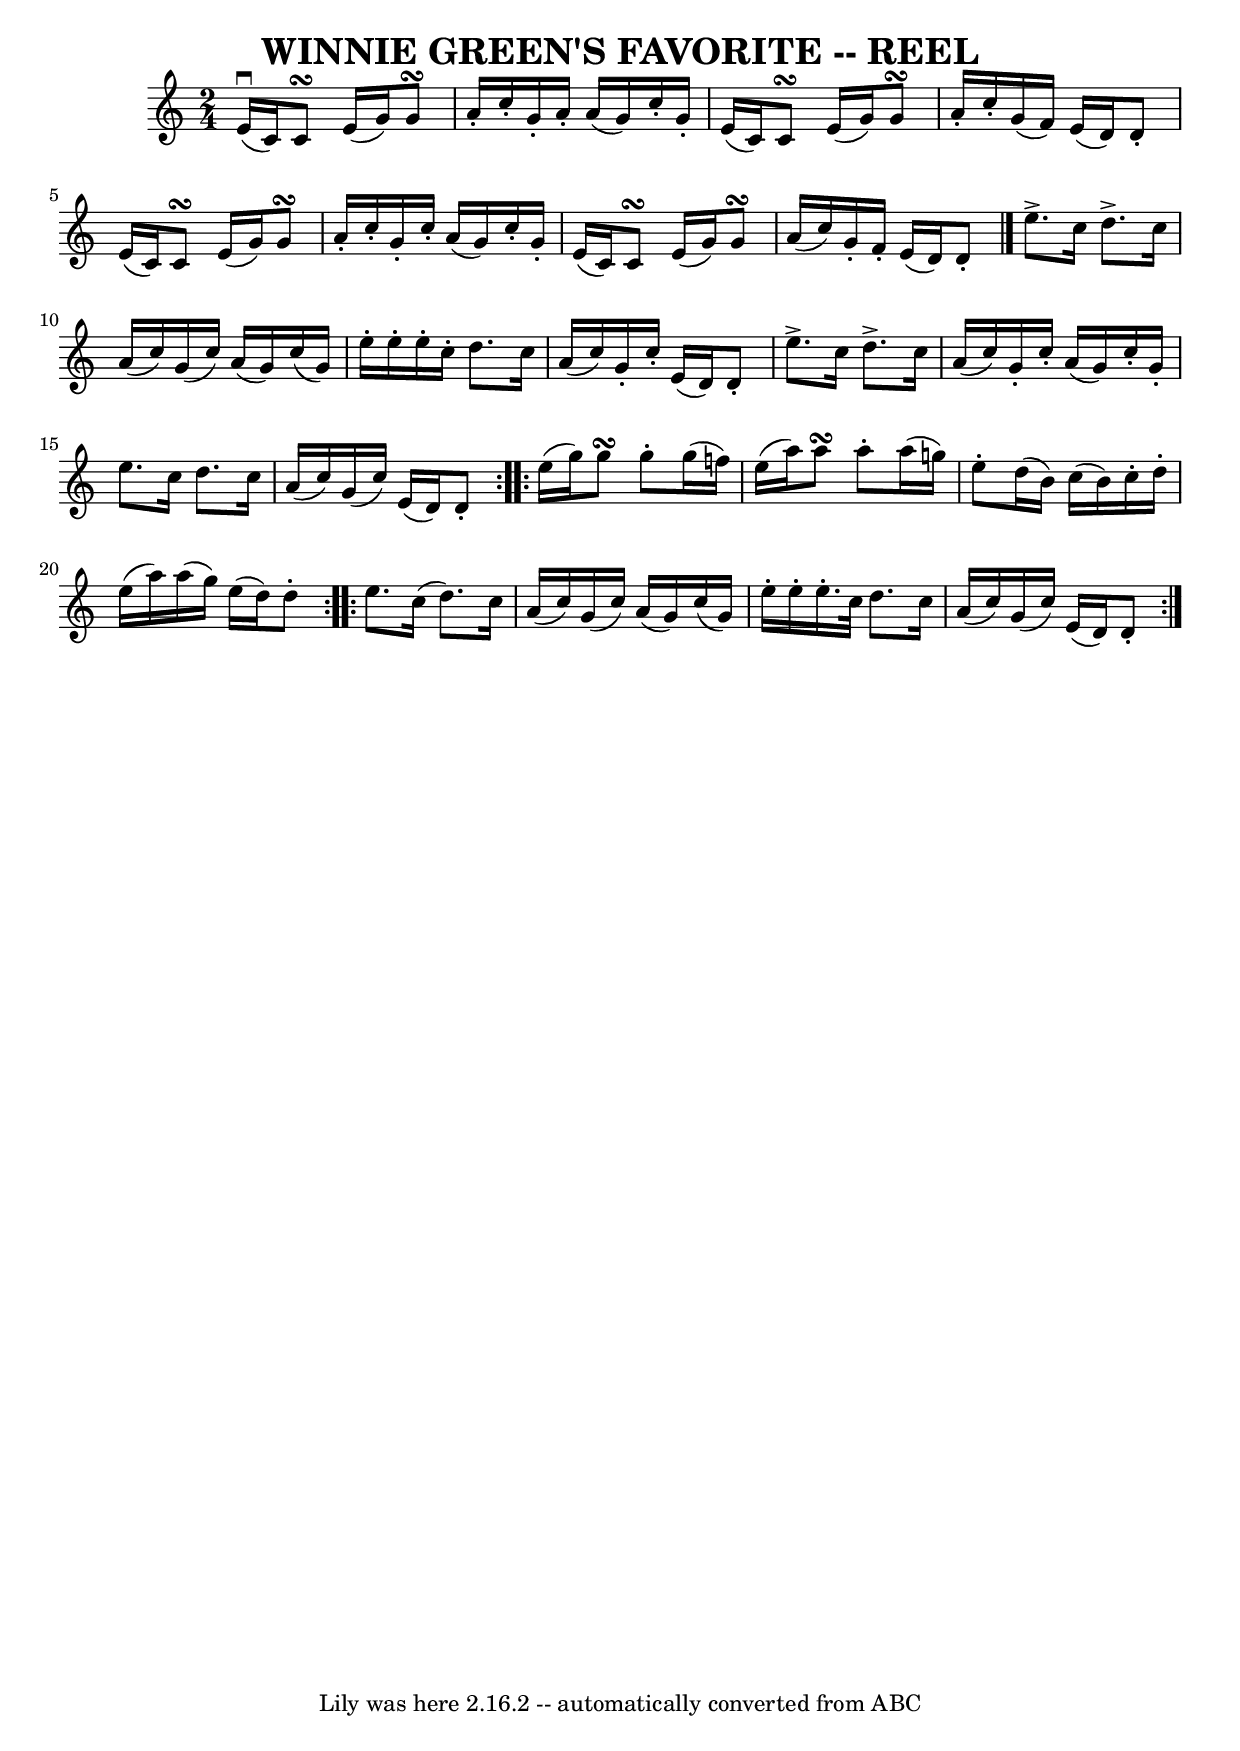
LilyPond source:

\version "2.16.2"
\include "Mammoth.ily"
\header {
  %% book = "Ryan's Mammoth Collection of Fiddle Tunes"
  crossRefNumber = "1"
  footnotes = ""
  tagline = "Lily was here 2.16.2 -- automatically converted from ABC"
  title = "WINNIE GREEN'S FAVORITE -- REEL"

}
voicedefault =  {


  \time 2/4 
  \key c \major
  e'16^\downbow(c'16) c'8\turn e'16 (
  g'16) g'8\turn    |
  a'16-. c''16-. g'16-. a'16-. a'16 
  (g'16) c''16-. g'16-.   |
  e'16 (c'16) c'8\turn    
  e'16 (g'16) g'8\turn    |
  a'16-. c''16-. g'16 (f'16-) e'16 (d'16) d'8-.   |
  e'16 (c'16) c'8\turn    
  e'16 (g'16) g'8\turn    |
  a'16-. c''16-. g'16-. c''16-. a'16 (g'16) c''16-. g'16-.   |
  e'16 (c'16)   
  c'8\turn e'16 (g'16) g'8\turn    |
  a'16 (c''16)   
  g'16-. f'16-. e'16 (d'16) d'8-.   \bar "|."     

  \repeat volta 2 {
    e''8.^\accent c''16 d''8.^\accent c''16    
    |
    a'16 (c''16) g'16 (c''16) a'16 (g'16) c''16 
    (g'16)   |
    e''16-. e''16-. e''16-. c''16-. d''8.    
    c''16    |
    a'16 (c''16) g'16-. c''16-. e'16 (d'16) 
    d'8-.   |
    e''8.^\accent c''16 d''8.^\accent c''16    
    |
    a'16 (c''16) g'16-. c''16-. a'16 (g'16) c''16-. g'16-.   |
    e''8. c''16 d''8. c''16    |
    a'16 (
    c''16) g'16 (c''16) e'16 (d'16) d'8-.   
  }     

  \repeat volta 2 {
    e''16 (g''16) g''8\turn g''8-. g''16 (
    f''!16)   |
    e''16 (a''16) a''8\turn a''8-. a''16 (
    g''!16)   |
    e''8-. d''16 (b'16) c''16 (b'16)   
    c''16-. d''16-.   |
    e''16 (a''16) a''16 (g''16)   
    e''16 (d''16) d''8-.   
  }     
  \repeat volta 2 {
    e''8. c''16 (
    d''8.) c''16    |
    a'16 (c''16) g'16 (c''16) a'16 
    (g'16) c''16 (g'16)   |
    e''16-. e''16-. e''16.-.  
    c''32 d''8. c''16    |
    a'16 (c''16) g'16 (c''16)  
    e'16 (d'16) d'8-.   
  }

}

\score{
  <<

    \context Staff="default"
    {
      \voicedefault 
      
    }

  >>
  \layout {
    
  }
  \midi {
  }

}
